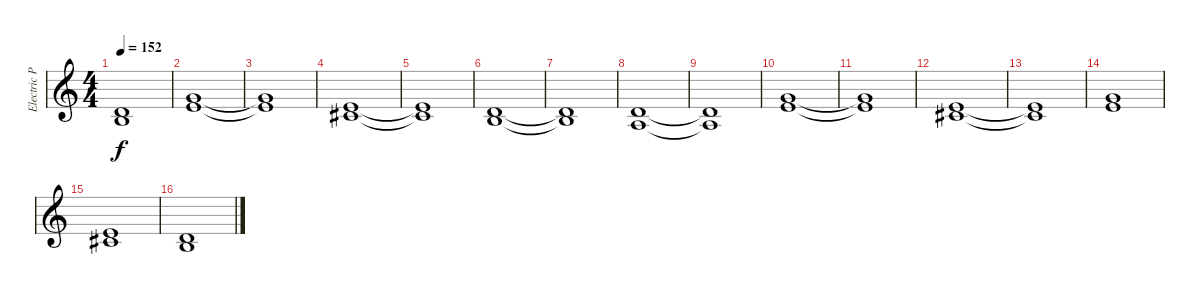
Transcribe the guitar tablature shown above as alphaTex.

\track ("Electric Piano (Staff 1)" "Electric P") {mute instrument electricgrandpiano}
\staff {score}
\tuning (E4 B3 G3 D3 A2 E2 B1) {hide}
\ts (4 4)
\tempo 152
\clef g2
\ks c
(3.2{t} 4.3{t}).1{dy f} |
(3.1 5.2).1 |
(3.1{t} 5.2{t}).1 |
(0.1 2.2).1 |
(0.1{t} 2.2{t}).1 |
(3.2 4.3).1 |
(3.2{t} 4.3{t}).1 |
(3.2 2.3).1 |
(3.2{t} 2.3{t}).1 |
(3.1 5.2).1 |
(3.1{t} 5.2{t}).1 |
(0.1 2.2).1 |
(0.1{t} 2.2{t}).1 |
(3.1 5.2).1 |
(0.1 2.2).1 |
(3.2 4.3).1
